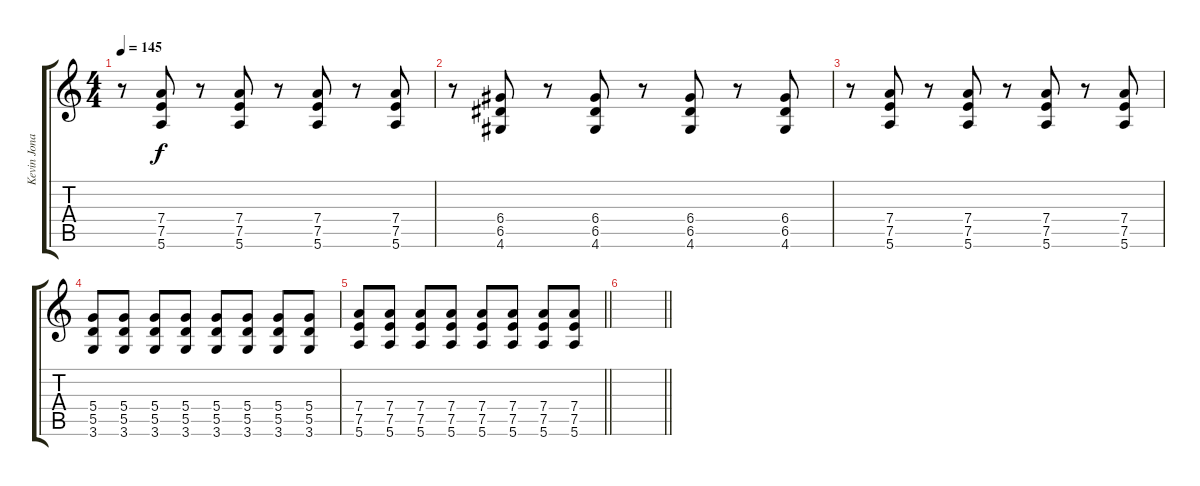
\track ("Kevin Jonas" "Kevin Jona") {instrument distortionguitar}
\staff {score tabs}
\tuning (E4 B3 G3 D3 A2 E2) {hide}
\ts (4 4)
\tempo 145
\clef g2
\ks c
r.8{dy f} (7.4 7.5 5.6).8 r.8 (7.4 7.5 5.6).8 r.8 (7.4 7.5 5.6).8 r.8 (7.4 7.5 5.6).8 |
r.8 (6.4 6.5 4.6).8 r.8 (6.4 6.5 4.6).8 r.8 (6.4 6.5 4.6).8 r.8 (6.4 6.5 4.6).8 |
r.8 (7.4 7.5 5.6).8 r.8 (7.4 7.5 5.6).8 r.8 (7.4 7.5 5.6).8 r.8 (7.4 7.5 5.6).8 |
(5.4 5.5 3.6).8 (5.4 5.5 3.6).8 (5.4 5.5 3.6).8 (5.4 5.5 3.6).8 (5.4 5.5 3.6).8 (5.4 5.5 3.6).8 (5.4 5.5 3.6).8 (5.4 5.5 3.6).8 |
\barLineRight lightlight
(7.4 7.5 5.6).8 (7.4 7.5 5.6).8 (7.4 7.5 5.6).8 (7.4 7.5 5.6).8 (7.4 7.5 5.6).8 (7.4 7.5 5.6).8 (7.4 7.5 5.6).8 (7.4 7.5 5.6).8 |
\barLineRight lightlight
